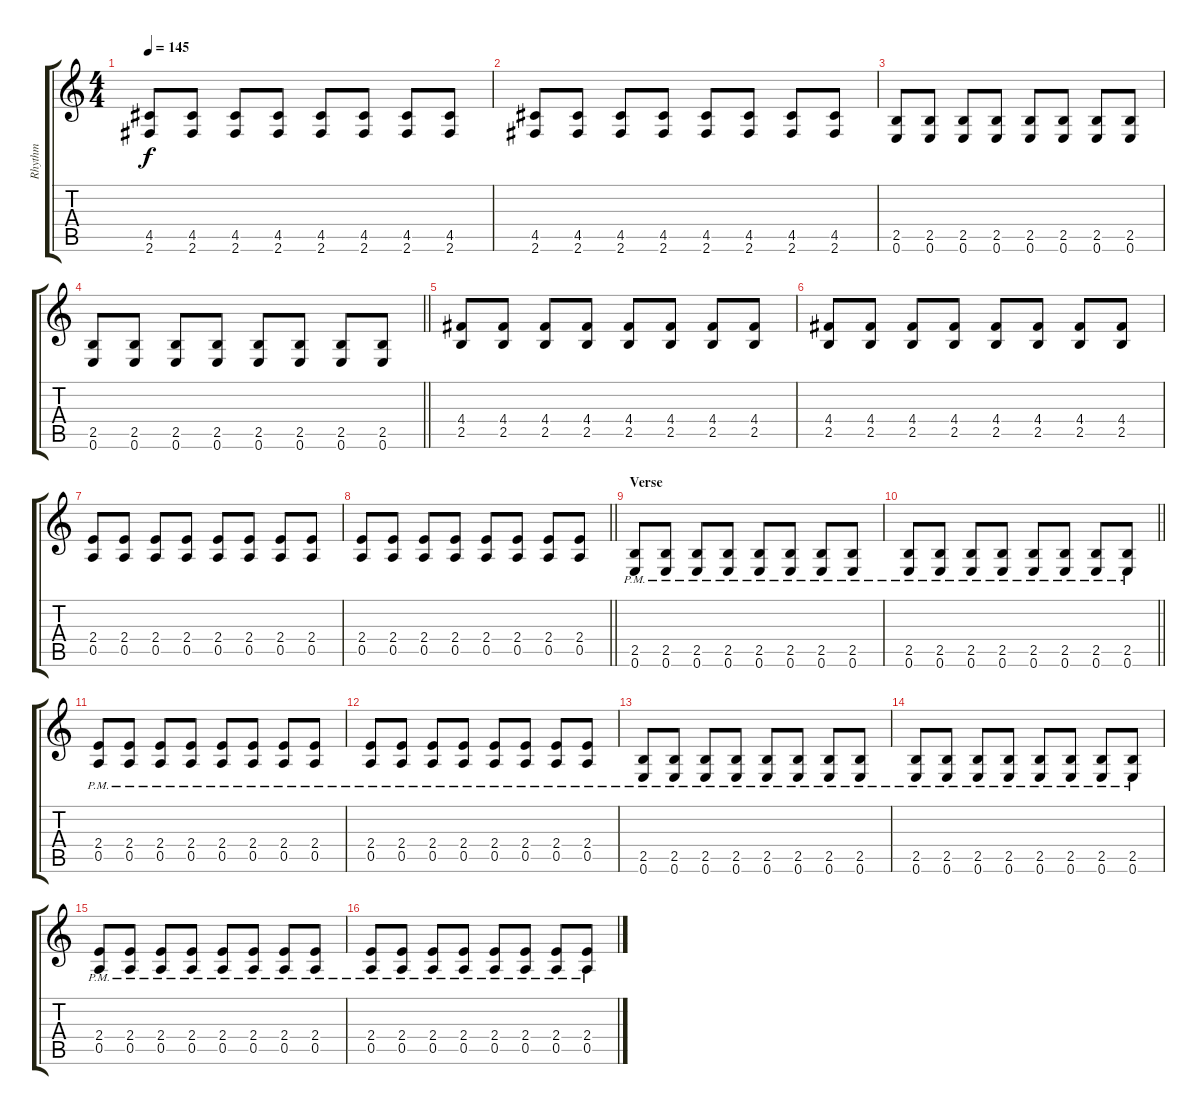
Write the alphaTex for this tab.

\track ("Rhythm" "Rhythm") {instrument distortionguitar}
\staff {score tabs}
\tuning (E4 B3 G3 D3 A2 E2) {hide}
\ts (4 4)
\tempo 145
\clef g2
\ks c
(4.5 2.6).8{dy f} (4.5 2.6).8 (4.5 2.6).8 (4.5 2.6).8 (4.5 2.6).8 (4.5 2.6).8 (4.5 2.6).8 (4.5 2.6).8 |
(4.5 2.6).8 (4.5 2.6).8 (4.5 2.6).8 (4.5 2.6).8 (4.5 2.6).8 (4.5 2.6).8 (4.5 2.6).8 (4.5 2.6).8 |
(2.5 0.6).8 (2.5 0.6).8 (2.5 0.6).8 (2.5 0.6).8 (2.5 0.6).8 (2.5 0.6).8 (2.5 0.6).8 (2.5 0.6).8 |
\barLineRight lightlight
(2.5 0.6).8 (2.5 0.6).8 (2.5 0.6).8 (2.5 0.6).8 (2.5 0.6).8 (2.5 0.6).8 (2.5 0.6).8 (2.5 0.6).8 |
(4.4 2.5).8 (4.4 2.5).8 (4.4 2.5).8 (4.4 2.5).8 (4.4 2.5).8 (4.4 2.5).8 (4.4 2.5).8 (4.4 2.5).8 |
(4.4 2.5).8 (4.4 2.5).8 (4.4 2.5).8 (4.4 2.5).8 (4.4 2.5).8 (4.4 2.5).8 (4.4 2.5).8 (4.4 2.5).8 |
(2.4 0.5).8 (2.4 0.5).8 (2.4 0.5).8 (2.4 0.5).8 (2.4 0.5).8 (2.4 0.5).8 (2.4 0.5).8 (2.4 0.5).8 |
\barLineRight lightlight
(2.4 0.5).8 (2.4 0.5).8 (2.4 0.5).8 (2.4 0.5).8 (2.4 0.5).8 (2.4 0.5).8 (2.4 0.5).8 (2.4 0.5).8 |
\section ("" "Verse")
(2.5{pm} 0.6{pm}).8 (2.5{pm} 0.6{pm}).8 (2.5{pm} 0.6{pm}).8 (2.5{pm} 0.6{pm}).8 (2.5{pm} 0.6{pm}).8 (2.5{pm} 0.6{pm}).8 (2.5{pm} 0.6{pm}).8 (2.5{pm} 0.6{pm}).8 |
\barLineRight lightlight
(2.5{pm} 0.6{pm}).8 (2.5{pm} 0.6{pm}).8 (2.5{pm} 0.6{pm}).8 (2.5{pm} 0.6{pm}).8 (2.5{pm} 0.6{pm}).8 (2.5{pm} 0.6{pm}).8 (2.5{pm} 0.6{pm}).8 (2.5{pm} 0.6{pm}).8 |
(2.4{pm} 0.5{pm}).8 (2.4{pm} 0.5{pm}).8 (2.4{pm} 0.5{pm}).8 (2.4{pm} 0.5{pm}).8 (2.4{pm} 0.5{pm}).8 (2.4{pm} 0.5{pm}).8 (2.4{pm} 0.5{pm}).8 (2.4{pm} 0.5{pm}).8 |
(2.4{pm} 0.5{pm}).8 (2.4{pm} 0.5{pm}).8 (2.4{pm} 0.5{pm}).8 (2.4{pm} 0.5{pm}).8 (2.4{pm} 0.5{pm}).8 (2.4{pm} 0.5{pm}).8 (2.4{pm} 0.5{pm}).8 (2.4{pm} 0.5{pm}).8 |
(2.5{pm} 0.6{pm}).8 (2.5{pm} 0.6{pm}).8 (2.5{pm} 0.6{pm}).8 (2.5{pm} 0.6{pm}).8 (2.5{pm} 0.6{pm}).8 (2.5{pm} 0.6{pm}).8 (2.5{pm} 0.6{pm}).8 (2.5{pm} 0.6{pm}).8 |
(2.5{pm} 0.6{pm}).8 (2.5{pm} 0.6{pm}).8 (2.5{pm} 0.6{pm}).8 (2.5{pm} 0.6{pm}).8 (2.5{pm} 0.6{pm}).8 (2.5{pm} 0.6{pm}).8 (2.5{pm} 0.6{pm}).8 (2.5{pm} 0.6{pm}).8 |
(2.4{pm} 0.5{pm}).8 (2.4{pm} 0.5{pm}).8 (2.4{pm} 0.5{pm}).8 (2.4{pm} 0.5{pm}).8 (2.4{pm} 0.5{pm}).8 (2.4{pm} 0.5{pm}).8 (2.4{pm} 0.5{pm}).8 (2.4{pm} 0.5{pm}).8 |
(2.4{pm} 0.5{pm}).8 (2.4{pm} 0.5{pm}).8 (2.4{pm} 0.5{pm}).8 (2.4{pm} 0.5{pm}).8 (2.4{pm} 0.5{pm}).8 (2.4{pm} 0.5{pm}).8 (2.4{pm} 0.5{pm}).8 (2.4{pm} 0.5{pm}).8
